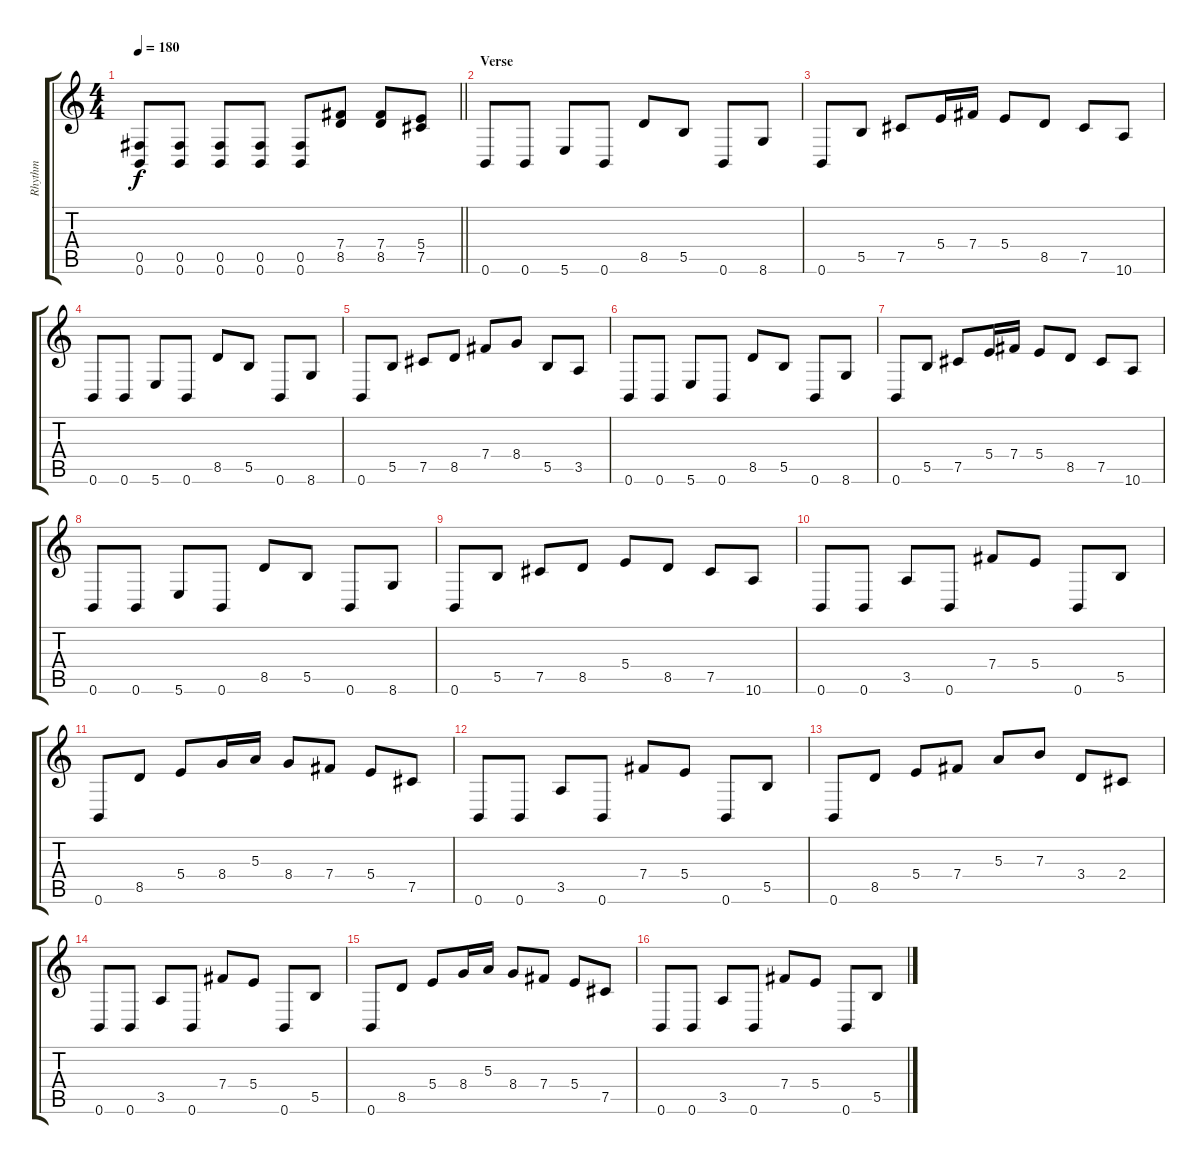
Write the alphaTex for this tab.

\track ("Rhythm" "Rhythm") {instrument overdrivenguitar}
\staff {score tabs}
\tuning (Db4 Ab3 E3 B2 Gb2 B1) {hide}
\ts (4 4)
\tempo 180
\clef g2
\barLineRight lightlight
\ks c
(0.5 0.6).8{dy f} (0.5 0.6).8 (0.5 0.6).8 (0.5 0.6).8 (0.5 0.6).8 (7.4 8.5).8 (7.4 8.5).8 (5.4 7.5).8 |
\section ("" "Verse")
0.6.8 0.6.8 5.6.8 0.6.8 8.5.8 5.5.8 0.6.8 8.6.8 |
0.6.8 5.5.8 7.5.8 5.4.16 7.4.16 5.4.8 8.5.8 7.5.8 10.6.8 |
0.6.8 0.6.8 5.6.8 0.6.8 8.5.8 5.5.8 0.6.8 8.6.8 |
0.6.8 5.5.8 7.5.8 8.5.8 7.4.8 8.4.8 5.5.8 3.5.8 |
0.6.8 0.6.8 5.6.8 0.6.8 8.5.8 5.5.8 0.6.8 8.6.8 |
0.6.8 5.5.8 7.5.8 5.4.16 7.4.16 5.4.8 8.5.8 7.5.8 10.6.8 |
0.6.8 0.6.8 5.6.8 0.6.8 8.5.8 5.5.8 0.6.8 8.6.8 |
0.6.8 5.5.8 7.5.8 8.5.8 5.4.8 8.5.8 7.5.8 10.6.8 |
0.6.8 0.6.8 3.5.8 0.6.8 7.4.8 5.4.8 0.6.8 5.5.8 |
0.6.8 8.5.8 5.4.8 8.4.16 5.3.16 8.4.8 7.4.8 5.4.8 7.5.8 |
0.6.8 0.6.8 3.5.8 0.6.8 7.4.8 5.4.8 0.6.8 5.5.8 |
0.6.8 8.5.8 5.4.8 7.4.8 5.3.8 7.3.8 3.4.8 2.4.8 |
0.6.8 0.6.8 3.5.8 0.6.8 7.4.8 5.4.8 0.6.8 5.5.8 |
0.6.8 8.5.8 5.4.8 8.4.16 5.3.16 8.4.8 7.4.8 5.4.8 7.5.8 |
0.6.8 0.6.8 3.5.8 0.6.8 7.4.8 5.4.8 0.6.8 5.5.8
